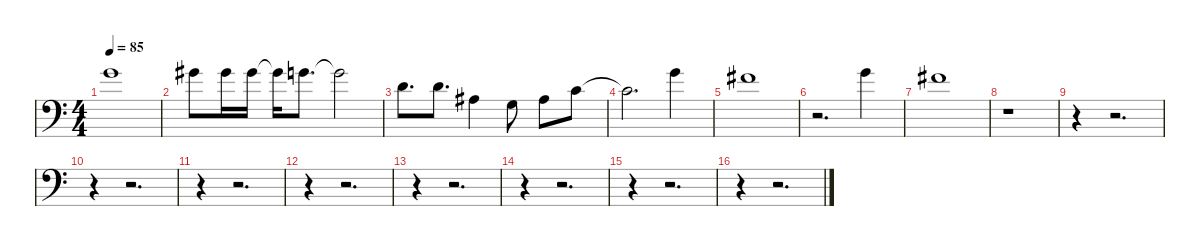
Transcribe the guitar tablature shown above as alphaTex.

\defaultSystemsLayout 4
\hideDynamics
\bracketExtendMode nobrackets
\singleTrackTrackNamePolicy hidden
\multiTrackTrackNamePolicy hidden
\firstSystemTrackNameMode fullname
\firstSystemTrackNameOrientation horizontal
\otherSystemsTrackNameOrientation horizontal
\track ("Vocaux" "ob.") {instrument oboe}
\staff {score}
\tuning (E4 C4 G3 C3 G2 C2)
\ts (4 4)
\tempo 85
\clef f4
\ks c
3.1.1{dy f beam Down} |
4.1{acc #}.8{beam Down} 4.1{acc #}.16{beam Down} 4.1{acc #}.16{beam Down} 4.1{t acc #}.16{beam Down} 3.1.8{d beam Down} 3.1{t}.2{beam Down} |
2.2.8{d beam Down} 2.2.8{d beam Down} 3.3{acc #}.4{beam Down} 0.3.8{beam Down} 3.3{acc #}.8{beam Down} 0.2.8{beam Down} |
0.2{t}.2{d beam Down} 3.1.4{beam Down} |
2.1{acc #}.1{beam Down} |
r.2{d beam Down} 3.1.4{beam Down} |
2.1{acc #}.1{beam Down} |
r.1{beam Down} |
r.4{beam Down} r.2{d beam Down} |
r.4{beam Down} r.2{d beam Down} |
r.4{beam Down} r.2{d beam Down} |
r.4{beam Down} r.2{d beam Down} |
r.4{beam Down} r.2{d beam Down} |
r.4{beam Down} r.2{d beam Down} |
r.4{beam Down} r.2{d beam Down} |
r.4{beam Down} r.2{d beam Down}
